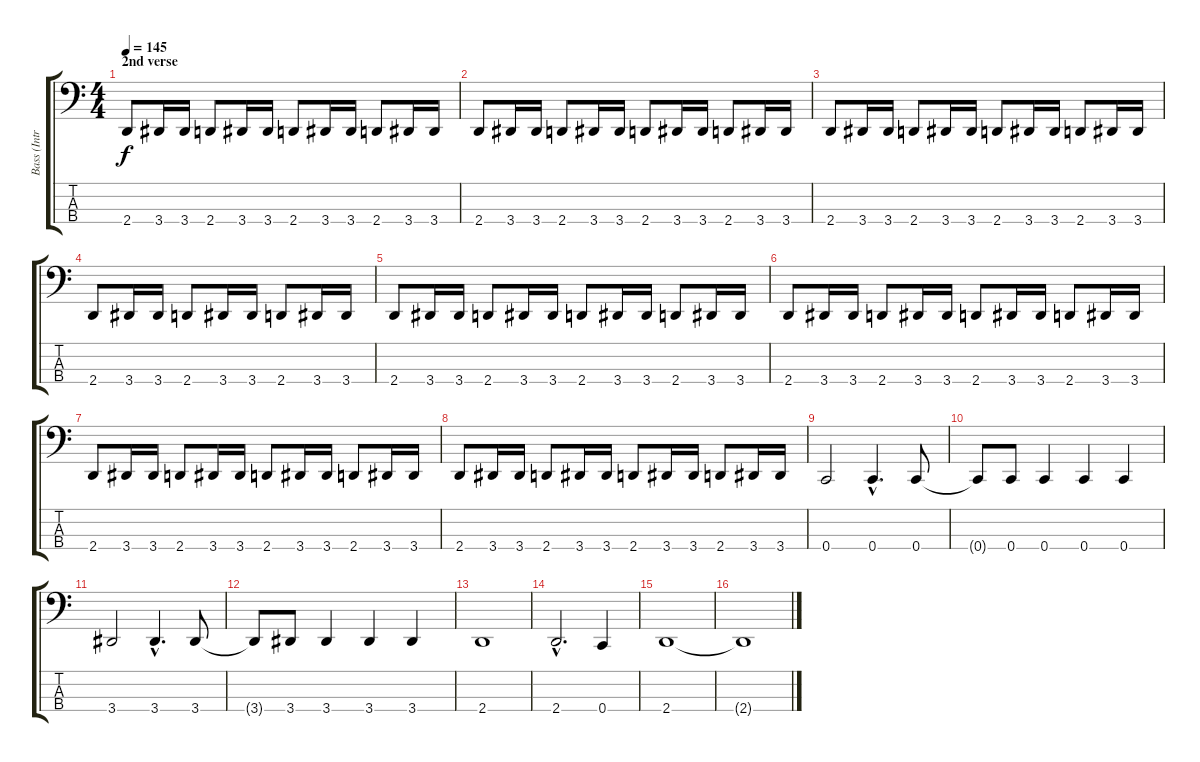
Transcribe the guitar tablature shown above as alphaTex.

\track ("Bass (Intro)" "Bass (Intr") {instrument electricbasspick}
\staff {score tabs}
\tuning (F2 C2 G1 C1) {hide}
\ts (4 4)
\section ("" "2nd verse")
\tempo 145
\clef f4
\ks c
2.4.8{dy f} 3.4.16 3.4.16 2.4.8 3.4.16 3.4.16 2.4.8 3.4.16 3.4.16 2.4.8 3.4.16 3.4.16 |
2.4.8 3.4.16 3.4.16 2.4.8 3.4.16 3.4.16 2.4.8 3.4.16 3.4.16 2.4.8 3.4.16 3.4.16 |
2.4.8 3.4.16 3.4.16 2.4.8 3.4.16 3.4.16 2.4.8 3.4.16 3.4.16 2.4.8 3.4.16 3.4.16 |
2.4.8 3.4.16 3.4.16 2.4.8 3.4.16 3.4.16 2.4.8 3.4.16 3.4.16 |
2.4.8 3.4.16 3.4.16 2.4.8 3.4.16 3.4.16 2.4.8 3.4.16 3.4.16 2.4.8 3.4.16 3.4.16 |
2.4.8 3.4.16 3.4.16 2.4.8 3.4.16 3.4.16 2.4.8 3.4.16 3.4.16 2.4.8 3.4.16 3.4.16 |
2.4.8 3.4.16 3.4.16 2.4.8 3.4.16 3.4.16 2.4.8 3.4.16 3.4.16 2.4.8 3.4.16 3.4.16 |
2.4.8 3.4.16 3.4.16 2.4.8 3.4.16 3.4.16 2.4.8 3.4.16 3.4.16 2.4.8 3.4.16 3.4.16 |
0.4.2 0.4{hac}.4{d} 0.4.8 |
0.4{t}.8 0.4.8 0.4.4 0.4.4 0.4.4 |
3.4.2 3.4{hac}.4{d} 3.4.8 |
3.4{t}.8 3.4.8 3.4.4 3.4.4 3.4.4 |
2.4.1 |
2.4{hac}.2{d} 0.4.4 |
2.4.1 |
2.4{t}.1
